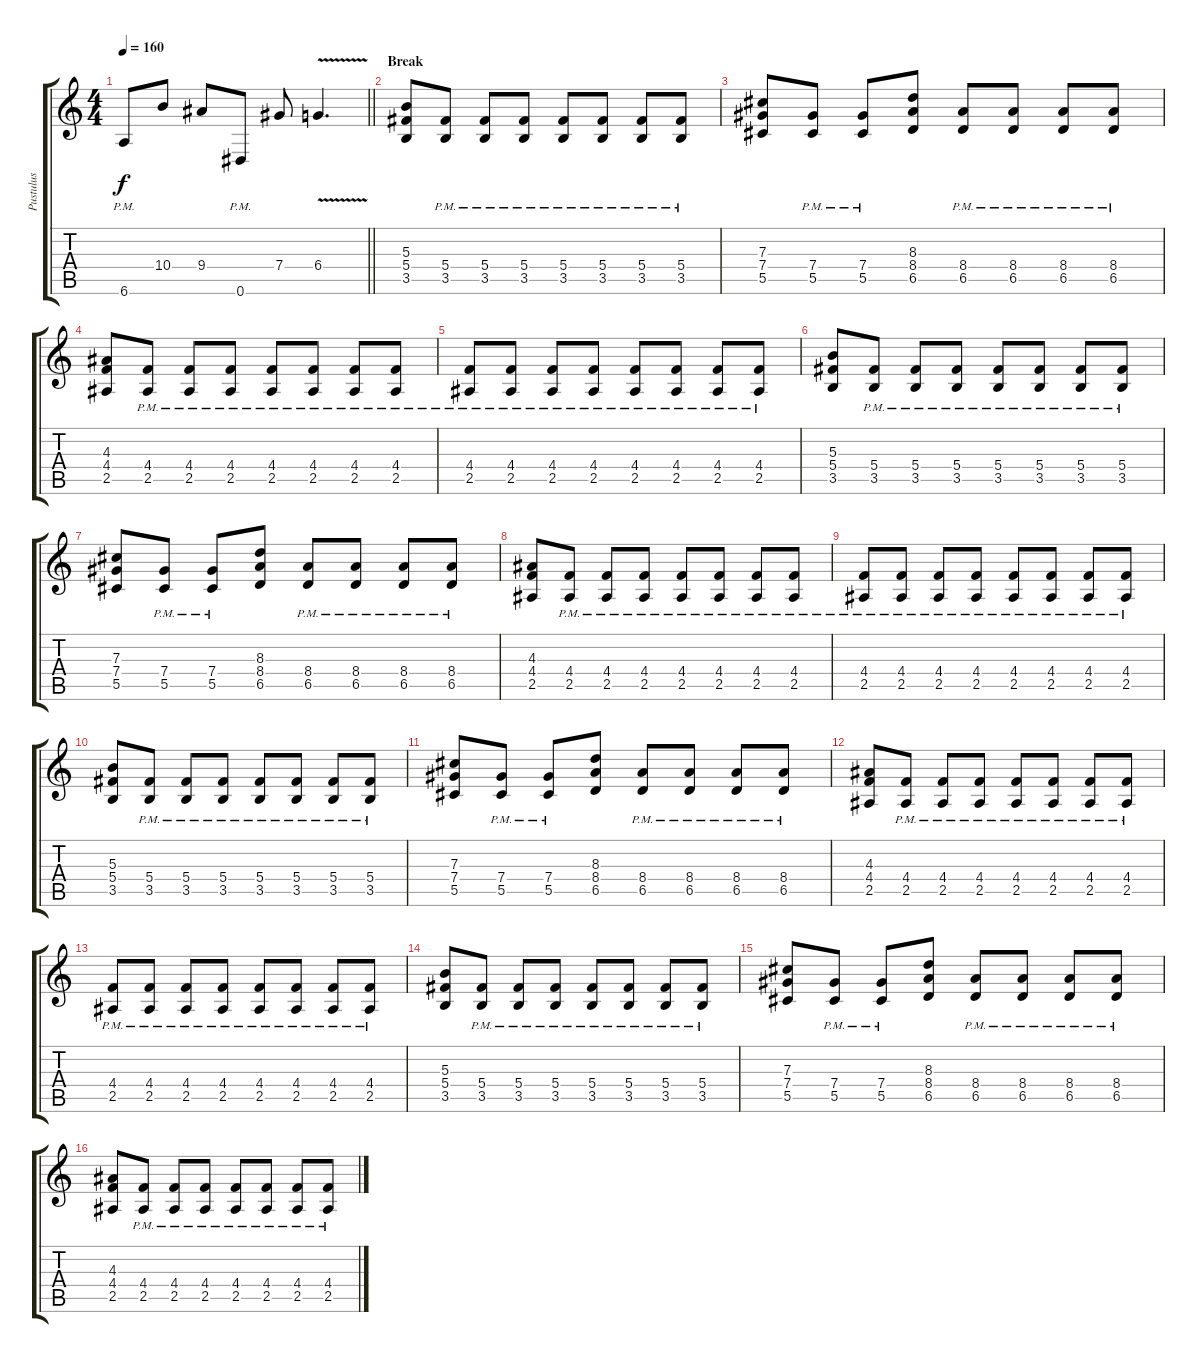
\track ("Pustulus" "Pustulus") {instrument overdrivenguitar}
\staff {score tabs}
\tuning (Eb4 Bb3 Gb3 Db3 Ab2 Eb2) {hide}
\ts (4 4)
\tempo 160
\clef g2
\barLineRight lightlight
\ks c
6.6{pm}.8{dy f} 10.4.8 9.4.8 0.6{pm}.8 7.4.8 6.4{v}.4{d} |
\section ("" "Break")
(5.3 5.4 3.5).8 (5.4{pm} 3.5{pm}).8 (5.4{pm} 3.5{pm}).8 (5.4{pm} 3.5{pm}).8 (5.4{pm} 3.5{pm}).8 (5.4{pm} 3.5{pm}).8 (5.4{pm} 3.5{pm}).8 (5.4{pm} 3.5{pm}).8 |
(7.3 7.4 5.5).8 (7.4{pm} 5.5{pm}).8 (7.4{pm} 5.5{pm}).8 (8.3 8.4 6.5).8 (8.4{pm} 6.5{pm}).8 (8.4{pm} 6.5{pm}).8 (8.4{pm} 6.5{pm}).8 (8.4{pm} 6.5{pm}).8 |
(4.3 4.4 2.5).8 (4.4{pm} 2.5{pm}).8 (4.4{pm} 2.5{pm}).8 (4.4{pm} 2.5{pm}).8 (4.4{pm} 2.5{pm}).8 (4.4{pm} 2.5{pm}).8 (4.4{pm} 2.5{pm}).8 (4.4{pm} 2.5{pm}).8 |
(4.4{pm} 2.5{pm}).8 (4.4{pm} 2.5{pm}).8 (4.4{pm} 2.5{pm}).8 (4.4{pm} 2.5{pm}).8 (4.4{pm} 2.5{pm}).8 (4.4{pm} 2.5{pm}).8 (4.4{pm} 2.5{pm}).8 (4.4{pm} 2.5{pm}).8 |
(5.3 5.4 3.5).8 (5.4{pm} 3.5{pm}).8 (5.4{pm} 3.5{pm}).8 (5.4{pm} 3.5{pm}).8 (5.4{pm} 3.5{pm}).8 (5.4{pm} 3.5{pm}).8 (5.4{pm} 3.5{pm}).8 (5.4{pm} 3.5{pm}).8 |
(7.3 7.4 5.5).8 (7.4{pm} 5.5{pm}).8 (7.4{pm} 5.5{pm}).8 (8.3 8.4 6.5).8 (8.4{pm} 6.5{pm}).8 (8.4{pm} 6.5{pm}).8 (8.4{pm} 6.5{pm}).8 (8.4{pm} 6.5{pm}).8 |
(4.3 4.4 2.5).8 (4.4{pm} 2.5{pm}).8 (4.4{pm} 2.5{pm}).8 (4.4{pm} 2.5{pm}).8 (4.4{pm} 2.5{pm}).8 (4.4{pm} 2.5{pm}).8 (4.4{pm} 2.5{pm}).8 (4.4{pm} 2.5{pm}).8 |
(4.4{pm} 2.5{pm}).8 (4.4{pm} 2.5{pm}).8 (4.4{pm} 2.5{pm}).8 (4.4{pm} 2.5{pm}).8 (4.4{pm} 2.5{pm}).8 (4.4{pm} 2.5{pm}).8 (4.4{pm} 2.5{pm}).8 (4.4{pm} 2.5{pm}).8 |
(5.3 5.4 3.5).8 (5.4{pm} 3.5{pm}).8 (5.4{pm} 3.5{pm}).8 (5.4{pm} 3.5{pm}).8 (5.4{pm} 3.5{pm}).8 (5.4{pm} 3.5{pm}).8 (5.4{pm} 3.5{pm}).8 (5.4{pm} 3.5{pm}).8 |
(7.3 7.4 5.5).8 (7.4{pm} 5.5{pm}).8 (7.4{pm} 5.5{pm}).8 (8.3 8.4 6.5).8 (8.4{pm} 6.5{pm}).8 (8.4{pm} 6.5{pm}).8 (8.4{pm} 6.5{pm}).8 (8.4{pm} 6.5{pm}).8 |
(4.3 4.4 2.5).8 (4.4{pm} 2.5{pm}).8 (4.4{pm} 2.5{pm}).8 (4.4{pm} 2.5{pm}).8 (4.4{pm} 2.5{pm}).8 (4.4{pm} 2.5{pm}).8 (4.4{pm} 2.5{pm}).8 (4.4{pm} 2.5{pm}).8 |
(4.4{pm} 2.5{pm}).8 (4.4{pm} 2.5{pm}).8 (4.4{pm} 2.5{pm}).8 (4.4{pm} 2.5{pm}).8 (4.4{pm} 2.5{pm}).8 (4.4{pm} 2.5{pm}).8 (4.4{pm} 2.5{pm}).8 (4.4{pm} 2.5{pm}).8 |
(5.3 5.4 3.5).8 (5.4{pm} 3.5{pm}).8 (5.4{pm} 3.5{pm}).8 (5.4{pm} 3.5{pm}).8 (5.4{pm} 3.5{pm}).8 (5.4{pm} 3.5{pm}).8 (5.4{pm} 3.5{pm}).8 (5.4{pm} 3.5{pm}).8 |
(7.3 7.4 5.5).8 (7.4{pm} 5.5{pm}).8 (7.4{pm} 5.5{pm}).8 (8.3 8.4 6.5).8 (8.4{pm} 6.5{pm}).8 (8.4{pm} 6.5{pm}).8 (8.4{pm} 6.5{pm}).8 (8.4{pm} 6.5{pm}).8 |
(4.3 4.4 2.5).8 (4.4{pm} 2.5{pm}).8 (4.4{pm} 2.5{pm}).8 (4.4{pm} 2.5{pm}).8 (4.4{pm} 2.5{pm}).8 (4.4{pm} 2.5{pm}).8 (4.4{pm} 2.5{pm}).8 (4.4{pm} 2.5{pm}).8
